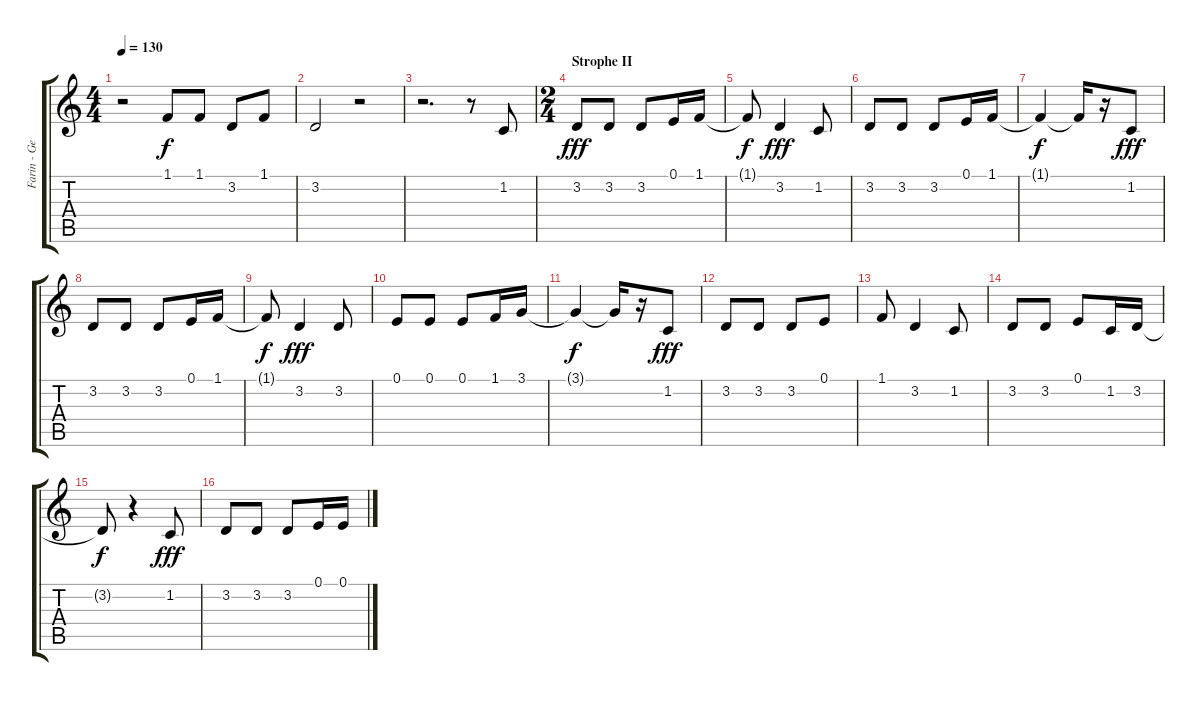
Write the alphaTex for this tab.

\track ("Farin - Gesang" "Farin - Ge") {instrument tenorsax}
\staff {score tabs}
\tuning (E4 B3 G3 D3 A2 E2) {hide}
\ts (4 4)
\tempo 130
\clef g2
\ks c
r.2{dy f} 1.1.8 1.1.8 3.2.8 1.1.8 |
3.2.2 r.2 |
r.2{d} r.8 1.2.8 |
\ts (2 4)
\section ("" "Strophe II")
3.2.8{dy fff} 3.2.8 3.2.8 0.1.16 1.1.16 |
1.1{t}.8{dy f} 3.2.4{dy fff} 1.2.8 |
3.2.8 3.2.8 3.2.8 0.1.16 1.1.16 |
1.1{t}.4{dy f} 1.1{t}.16 r.16 1.2.8{dy fff} |
3.2.8 3.2.8 3.2.8 0.1.16 1.1.16 |
1.1{t}.8{dy f} 3.2.4{dy fff} 3.2.8 |
0.1.8 0.1.8 0.1.8 1.1.16 3.1.16 |
3.1{t}.4{dy f} 3.1{t}.16 r.16 1.2.8{dy fff} |
3.2.8 3.2.8 3.2.8 0.1.8 |
1.1.8 3.2.4 1.2.8 |
3.2.8 3.2.8 0.1.8 1.2.16 3.2.16 |
3.2{t}.8{dy f} r.4 1.2.8{dy fff} |
3.2.8 3.2.8 3.2.8 0.1.16 0.1.16
